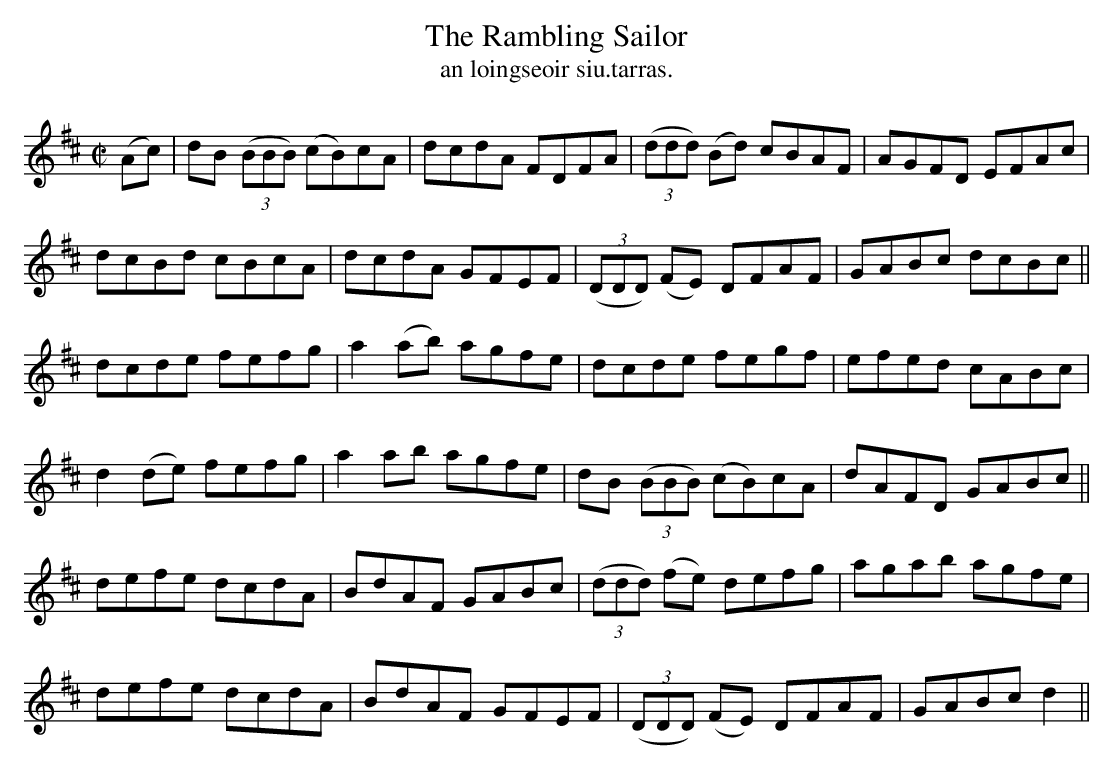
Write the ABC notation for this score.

X:1
T: Rambling Sailor, The
T: an loingseoir siu.tarras.
M: C|
L: 1/8
K: D
(Ac)|dB ((3BBB) (cB)cA|dcdA FDFA|((3ddd) (Bd) cBAF|AGFD EFAc|
dcBd cBcA|dcdA GFEF|((3DDD) (FE) DFAF|GABc dcBc||
dcde fefg|a2(ab) agfe|dcde fegf|efed cABc|
d2(de) fefg|a2 ab agfe|dB ((3BBB) (cB)cA|dAFD GABc||
defe dcdA|BdAF GABc|((3ddd) (fe) defg|agab agfe|
defe dcdA|BdAF GFEF|((3DDD) (FE) DFAF|GABc d2||
